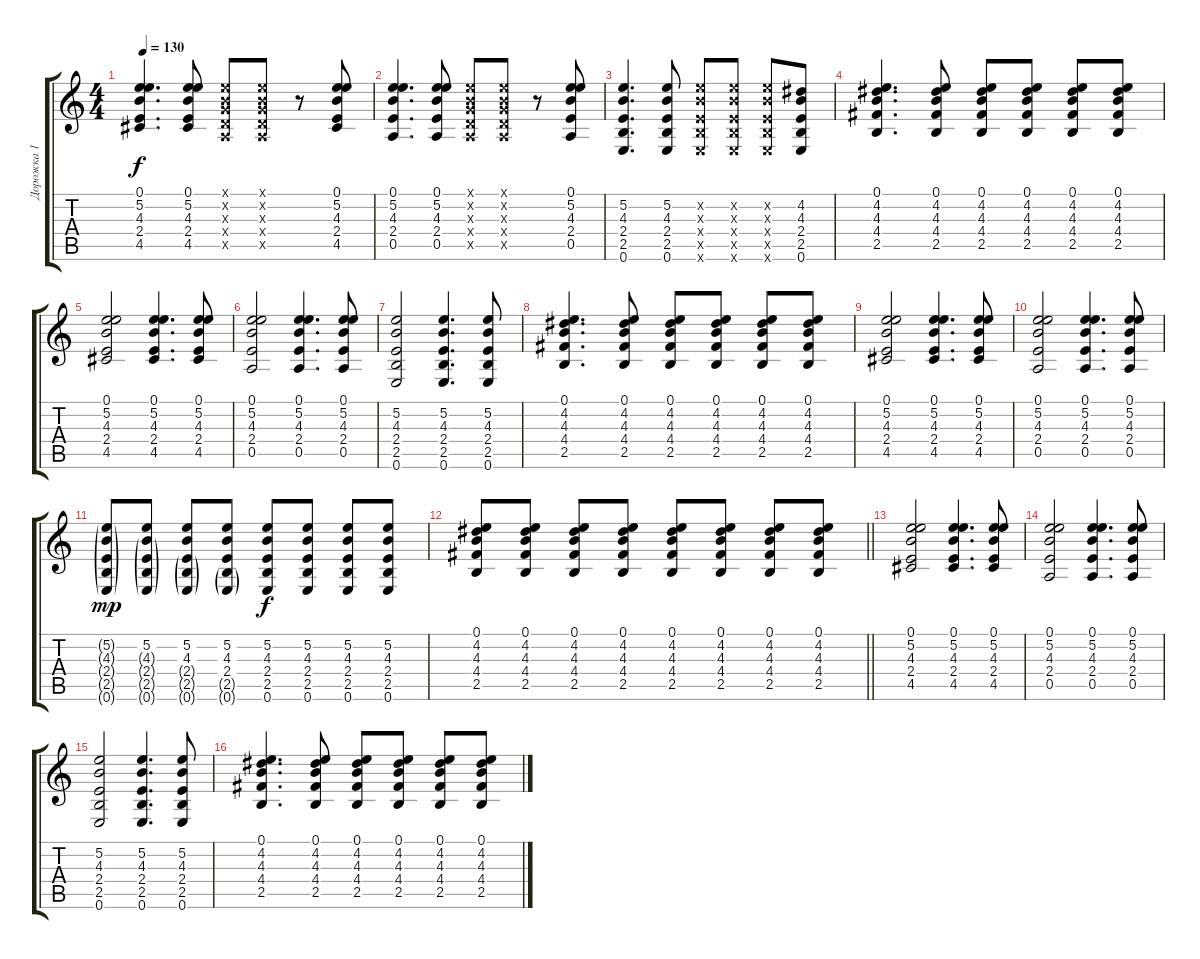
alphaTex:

\track ("Дорожка 1" "Дорожка 1") {instrument acousticguitarsteel}
\staff {score tabs}
\tuning (E4 B3 G3 D3 A2 E2) {hide}
\ts (4 4)
\tempo 130
\clef g2
\ks c
(0.1 5.2 4.3 2.4 4.5).4{d dy f} (0.1 5.2 4.3 2.4 4.5).8 (0.1{x} 0.2{x} 0.3{x} 0.4{x} 0.5{x}).8 (0.1{x} 0.2{x} 0.3{x} 0.4{x} 0.5{x}).8 r.8 (0.1 5.2 4.3 2.4 4.5).8 |
(0.1 5.2 4.3 2.4 0.5).4{d} (0.1 5.2 4.3 2.4 0.5).8 (0.1{x} 0.2{x} 0.3{x} 0.4{x} 0.5{x}).8 (0.1{x} 0.2{x} 0.3{x} 0.4{x} 0.5{x}).8 r.8 (0.1 5.2 4.3 2.4 0.5).8 |
(5.2 4.3 2.4 2.5 0.6).4{d} (5.2 4.3 2.4 2.5 0.6).8 (5.2{x} 4.3{x} 2.4{x} 2.5{x} 0.6{x}).8 (5.2{x} 4.3{x} 2.4{x} 2.5{x} 0.6{x}).8 (5.2{x} 4.3{x} 2.4{x} 2.5{x} 0.6{x}).8 (4.2 4.3 2.4 2.5 0.6).8 |
(0.1 4.2 4.3 4.4 2.5).4{d} (0.1 4.2 4.3 4.4 2.5).8 (0.1 4.2 4.3 4.4 2.5).8 (0.1 4.2 4.3 4.4 2.5).8 (0.1 4.2 4.3 4.4 2.5).8 (0.1 4.2 4.3 4.4 2.5).8 |
(0.1 5.2 4.3 2.4 4.5).2 (0.1 5.2 4.3 2.4 4.5).4{d} (0.1 5.2 4.3 2.4 4.5).8 |
(0.1 5.2 4.3 2.4 0.5).2 (0.1 5.2 4.3 2.4 0.5).4{d} (0.1 5.2 4.3 2.4 0.5).8 |
(5.2 4.3 2.4 2.5 0.6).2 (5.2 4.3 2.4 2.5 0.6).4{d} (5.2 4.3 2.4 2.5 0.6).8 |
(0.1 4.2 4.3 4.4 2.5).4{d} (0.1 4.2 4.3 4.4 2.5).8 (0.1 4.2 4.3 4.4 2.5).8 (0.1 4.2 4.3 4.4 2.5).8 (0.1 4.2 4.3 4.4 2.5).8 (0.1 4.2 4.3 4.4 2.5).8 |
(0.1 5.2 4.3 2.4 4.5).2 (0.1 5.2 4.3 2.4 4.5).4{d} (0.1 5.2 4.3 2.4 4.5).8 |
(0.1 5.2 4.3 2.4 0.5).2 (0.1 5.2 4.3 2.4 0.5).4{d} (0.1 5.2 4.3 2.4 0.5).8 |
(5.2{g} 4.3{g} 2.4{g} 2.5{g} 0.6{g}).8{dy mp} (5.2 4.3{g} 2.4{g} 2.5{g} 0.6{g}).8 (5.2 4.3 2.4{g} 2.5{g} 0.6{g}).8 (5.2 4.3 2.4 2.5{g} 0.6{g}).8 (5.2 4.3 2.4 2.5 0.6).8{dy f} (5.2 4.3 2.4 2.5 0.6).8 (5.2 4.3 2.4 2.5 0.6).8 (5.2 4.3 2.4 2.5 0.6).8 |
\barLineRight lightlight
(0.1 4.2 4.3 4.4 2.5).8 (0.1 4.2 4.3 4.4 2.5).8 (0.1 4.2 4.3 4.4 2.5).8 (0.1 4.2 4.3 4.4 2.5).8 (0.1 4.2 4.3 4.4 2.5).8 (0.1 4.2 4.3 4.4 2.5).8 (0.1 4.2 4.3 4.4 2.5).8 (0.1 4.2 4.3 4.4 2.5).8 |
(0.1 5.2 4.3 2.4 4.5).2 (0.1 5.2 4.3 2.4 4.5).4{d} (0.1 5.2 4.3 2.4 4.5).8 |
(0.1 5.2 4.3 2.4 0.5).2 (0.1 5.2 4.3 2.4 0.5).4{d} (0.1 5.2 4.3 2.4 0.5).8 |
(5.2 4.3 2.4 2.5 0.6).2 (5.2 4.3 2.4 2.5 0.6).4{d} (5.2 4.3 2.4 2.5 0.6).8 |
(0.1 4.2 4.3 4.4 2.5).4{d} (0.1 4.2 4.3 4.4 2.5).8 (0.1 4.2 4.3 4.4 2.5).8 (0.1 4.2 4.3 4.4 2.5).8 (0.1 4.2 4.3 4.4 2.5).8 (0.1 4.2 4.3 4.4 2.5).8
